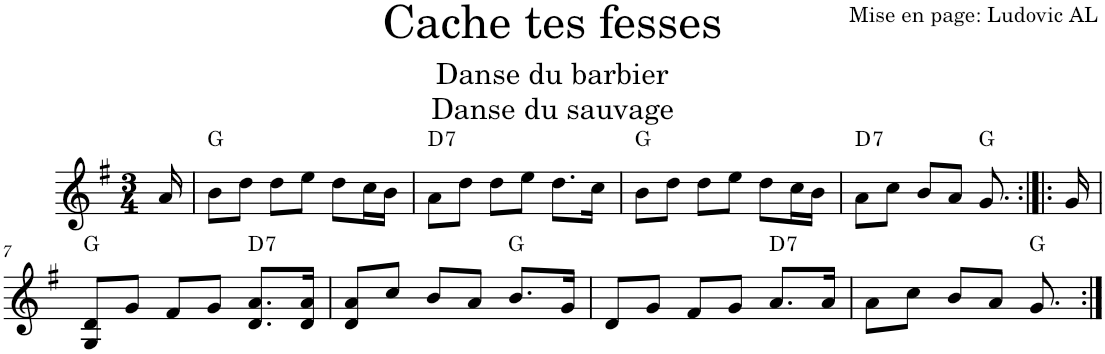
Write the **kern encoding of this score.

**kern	**harte
*part1	*part1
*staff1	*
*I"Violon	*
*I'Vln.	*
*clefG2	*
*k[f#]	*
*M3/4	*
=1	=1
16a/	.
=2	=2
8b\L	G:maj
8dd\J	.
8dd\L	.
8ee\J	.
8dd\L	.
16cc\L	.
16b\JJ	.
=3	=3
!	!LO:H:kt=7
8a\L	D:7
8dd\J	.
8dd\L	.
8ee\J	.
8.dd\L	.
16cc\Jk	.
=4	=4
8b\L	G:maj
8dd\J	.
8dd\L	.
8ee\J	.
8dd\L	.
16cc\L	.
16b\JJ	.
=5	=5
!	!LO:H:kt=7
8a\L	D:7
8cc\J	.
8b/L	.
8a/J	.
8.g/	G:maj
=6:|!|:	=6:|!|:
16g/	.
!!LO:LB:g=z
=7	=7
8G/ 8d/L	G:maj
8g/J	.
8f#/L	.
8g/J	.
!	!LO:H:kt=7
8.d/ 8.a/L	D:7
16d/ 16a/Jk	.
=8	=8
8d/ 8a/L	.
8cc/J	.
8b/L	.
8a/J	.
8.b/L	G:maj
16g/Jk	.
=9	=9
8d/L	.
8g/J	.
8f#/L	.
8g/J	.
!	!LO:H:kt=7
8.a/L	D:7
16a/Jk	.
=10	=10
8a\L	.
8cc\J	.
8b/L	.
8a/J	.
8.g/	G:maj
=:|!	=:|!
*-	*-
